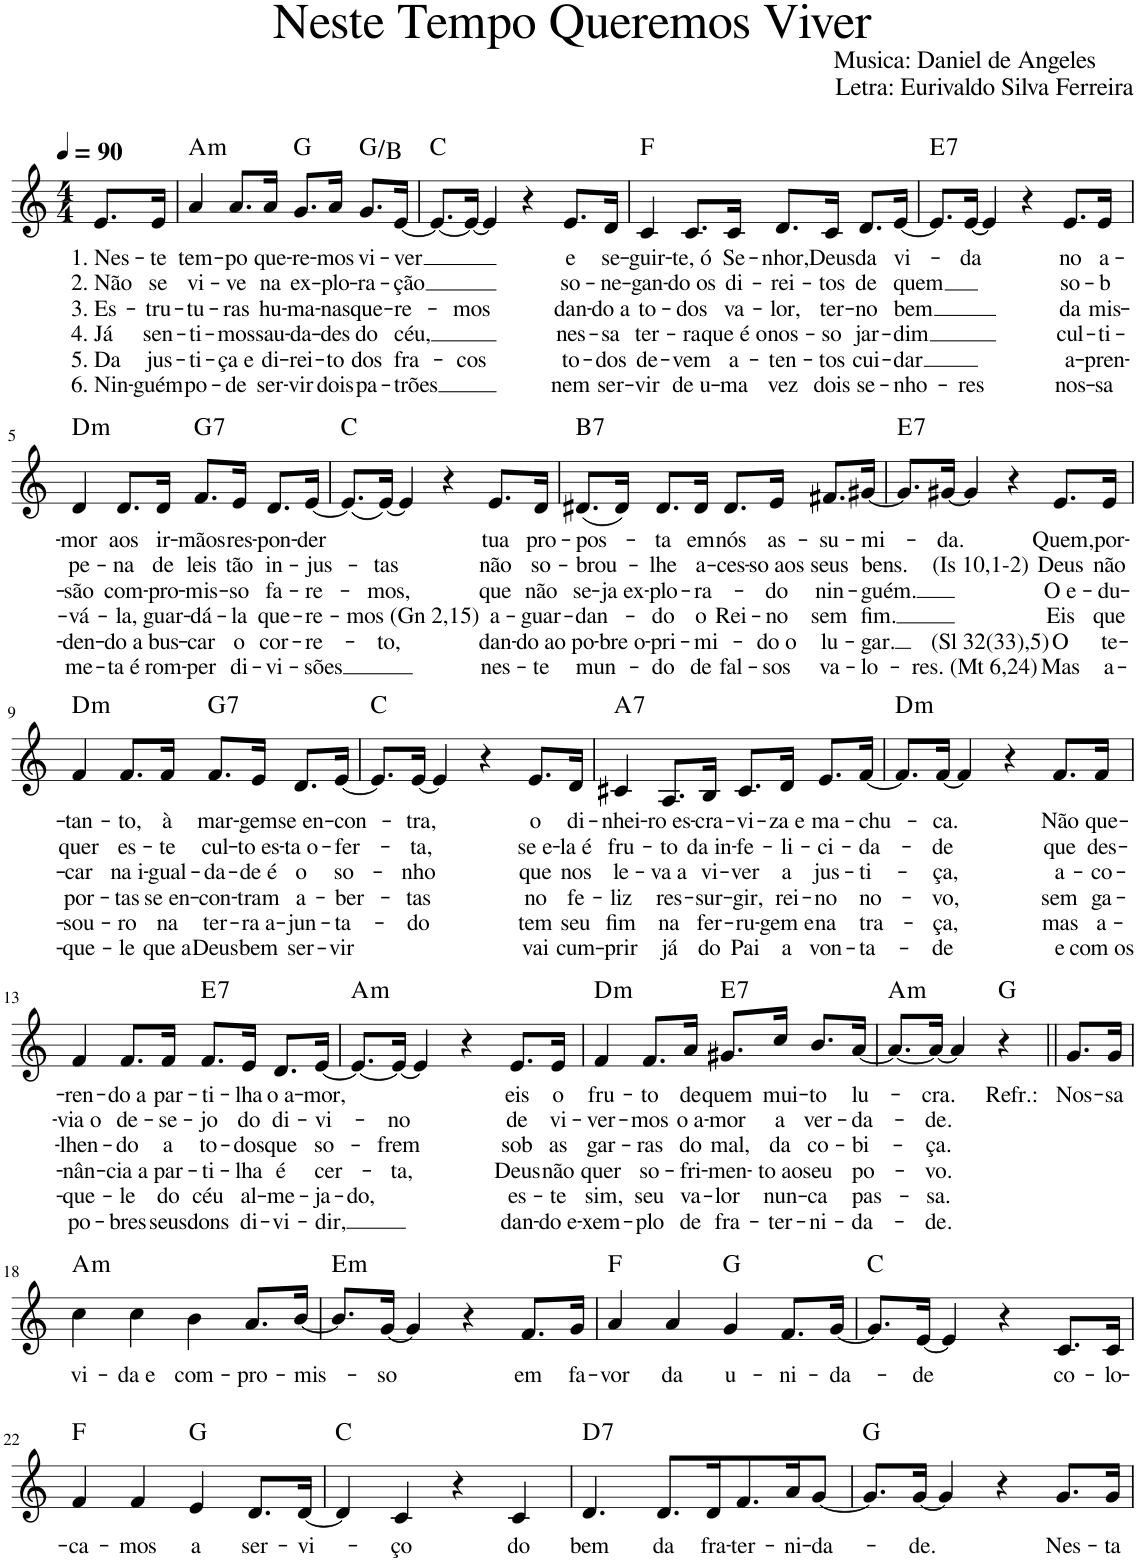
**kern	**text	**text	**text	**text	**text	**text	**harte
*part1	*part1	*part1	*part1	*part1	*part1	*part1	*part1
*staff1	*staff1	*staff1	*staff1	*staff1	*staff1	*staff1	*
*I"Voz	*	*	*	*	*	*	*
*I'Vo.	*	*	*	*	*	*	*
*clefG2	*	*	*	*	*	*	*
*k[]	*	*	*	*	*	*	*
*M4/4	*	*	*	*	*	*	*
*MM90	*	*	*	*	*	*	*
=	=	=	=	=	=	=	=
!	!LO:LY:b	!LO:LY:b	!LO:LY:b	!LO:LY:b	!LO:LY:b	!LO:LY:b	!
8.e/L	1. Nes-	2. Não	3. Es-	4. Já	5. Da	6. Nin-	.
!	!LO:LY:b	!LO:LY:b	!LO:LY:b	!LO:LY:b	!LO:LY:b	!LO:LY:b	!
16e/Jk	-te	se	-tru-	sen-	jus-	-guém	.
=1	=1	=1	=1	=1	=1	=1	=1
!	!LO:LY:b	!LO:LY:b	!LO:LY:b	!LO:LY:b	!LO:LY:b	!LO:LY:b	!LO:H:kt=m
4a/	tem-	vi-	-tu-	-ti-	-ti-	po-	A:min
!	!LO:LY:b	!LO:LY:b	!LO:LY:b	!LO:LY:b	!LO:LY:b	!LO:LY:b	!
8.a/L	-po	-ve	-ras	-mos	-ça e	-de	.
!	!LO:LY:b	!LO:LY:b	!LO:LY:b	!LO:LY:b	!LO:LY:b	!LO:LY:b	!
16a/Jk	que-	na	hu-	sau-	di-	ser-	.
!	!LO:LY:b	!LO:LY:b	!LO:LY:b	!LO:LY:b	!LO:LY:b	!LO:LY:b	!
8.g/L	-re-	ex-	-ma-	-da-	-rei-	-vir	G:maj
!	!LO:LY:b	!LO:LY:b	!LO:LY:b	!LO:LY:b	!LO:LY:b	!LO:LY:b	!
16a/Jk	-mos	-plo-	-nas	-des	-to	dois	.
!	!LO:LY:b	!LO:LY:b	!LO:LY:b	!LO:LY:b	!LO:LY:b	!LO:LY:b	!
8.g/L	vi-	-ra-	que-	do	dos	pa-	G:maj/3
!	!LO:LY:b	!LO:LY:b	!LO:LY:b	!LO:LY:b	!LO:LY:b	!LO:LY:b	!
[16e/Jk	-ver	-ção	-re-	céu,	fra-	-trões	.
=2	=2	=2	=2	=2	=2	=2	=2
8.e/L_	.	.	.	.	.	.	C:maj
!	!	!	!LO:LY:b	!	!LO:LY:b	!	!
16e/Jk_	.	.	-mos	.	-cos	.	.
4e/]	.	.	.	.	.	.	.
4r	.	.	.	.	.	.	.
!	!LO:LY:b	!LO:LY:b	!LO:LY:b	!LO:LY:b	!LO:LY:b	!LO:LY:b	!
8.e/L	e	so-	dan-	nes-	to-	nem	.
!	!LO:LY:b	!LO:LY:b	!LO:LY:b	!LO:LY:b	!LO:LY:b	!LO:LY:b	!
16d/Jk	se-	-ne-	-do a	-sa	-dos	ser-	.
=3	=3	=3	=3	=3	=3	=3	=3
!	!LO:LY:b	!LO:LY:b	!LO:LY:b	!LO:LY:b	!LO:LY:b	!LO:LY:b	!
4c/	-guir-	-gan-	to-	ter-	de-	-vir	F:maj
!	!LO:LY:b	!LO:LY:b	!LO:LY:b	!LO:LY:b	!LO:LY:b	!LO:LY:b	!
8.c/L	-te, ó	-do os	-dos	-ra	-vem	de u-	.
!	!LO:LY:b	!LO:LY:b	!LO:LY:b	!LO:LY:b	!LO:LY:b	!LO:LY:b	!
16c/Jk	Se-	di-	va-	que é o	a-	-ma	.
!	!LO:LY:b	!LO:LY:b	!LO:LY:b	!LO:LY:b	!LO:LY:b	!LO:LY:b	!
8.d/L	-nhor,	-rei-	-lor,	nos-	-ten-	vez	.
!	!LO:LY:b	!LO:LY:b	!LO:LY:b	!LO:LY:b	!LO:LY:b	!LO:LY:b	!
16c/Jk	Deus	-tos	ter-	-so	-tos	dois	.
!	!LO:LY:b	!LO:LY:b	!LO:LY:b	!LO:LY:b	!LO:LY:b	!LO:LY:b	!
8.d/L	da	de	-no	jar-	cui-	se-	.
!	!LO:LY:b	!LO:LY:b	!LO:LY:b	!LO:LY:b	!LO:LY:b	!LO:LY:b	!
[16e/Jk	vi-	quem	bem	-dim	-dar	-nho-	.
=4	=4	=4	=4	=4	=4	=4	=4
!	!	!	!	!	!	!	!LO:H:kt=7
8.e/L]	.	.	.	.	.	.	E:7
!	!LO:LY:b	!	!	!	!	!LO:LY:b	!
[16e/Jk	-da	.	.	.	.	-res	.
4e/]	.	.	.	.	.	.	.
4r	.	.	.	.	.	.	.
!	!LO:LY:b	!LO:LY:b	!LO:LY:b	!LO:LY:b	!LO:LY:b	!LO:LY:b	!
8.e/L	no	so-	da	cul-	a-	nos-	.
!	!LO:LY:b	!LO:LY:b	!LO:LY:b	!LO:LY:b	!LO:LY:b	!LO:LY:b	!
16e/Jk	a-	-b	mis-	-ti-	-pren-	-sa	.
!!LO:LB:g=z
=5	=5	=5	=5	=5	=5	=5	=5
!	!LO:LY:b	!LO:LY:b	!LO:LY:b	!LO:LY:b	!LO:LY:b	!LO:LY:b	!LO:H:kt=m
4d/	-mor	pe-	-são	-vá-	-den-	me-	D:min
!	!LO:LY:b	!LO:LY:b	!LO:LY:b	!LO:LY:b	!LO:LY:b	!LO:LY:b	!
8.d/L	aos	-na	com-	-la,	-do a	-ta é	.
!	!LO:LY:b	!LO:LY:b	!LO:LY:b	!LO:LY:b	!LO:LY:b	!LO:LY:b	!
16d/Jk	ir-	de	-pro-	guar-	bus-	rom-	.
!	!LO:LY:b	!LO:LY:b	!LO:LY:b	!LO:LY:b	!LO:LY:b	!LO:LY:b	!LO:H:kt=7
8.f/L	-mãos	leis	-mis-	-dá-	-car	-per	G:7
!	!LO:LY:b	!LO:LY:b	!LO:LY:b	!LO:LY:b	!LO:LY:b	!LO:LY:b	!
16e/Jk	res-	tão	-so	-la	o	di-	.
!	!LO:LY:b	!LO:LY:b	!LO:LY:b	!LO:LY:b	!LO:LY:b	!LO:LY:b	!
8.d/L	-pon-	in-	fa-	que-	cor-	-vi-	.
!	!LO:LY:b	!LO:LY:b	!LO:LY:b	!LO:LY:b	!LO:LY:b	!LO:LY:b	!
[16e/Jk	-der	-jus-	-re-	-re-	-re-	-sões	.
=6	=6	=6	=6	=6	=6	=6	=6
(8.e/L]	.	.	.	.	.	.	C:maj
!	!	!LO:LY:b	!LO:LY:b	!LO:LY:b	!LO:LY:b	!	!
[16e/Jk)	.	-tas	-mos,	-mos (Gn 2,15)	-to,	.	.
4e/]	.	.	.	.	.	.	.
4r	.	.	.	.	.	.	.
!	!LO:LY:b	!LO:LY:b	!LO:LY:b	!LO:LY:b	!LO:LY:b	!LO:LY:b	!
8.e/L	tua	não	que	a-	dan-	nes-	.
!	!LO:LY:b	!LO:LY:b	!LO:LY:b	!LO:LY:b	!LO:LY:b	!LO:LY:b	!
16d/Jk	pro-	so-	não	-guar-	-do ao	-te	.
=7	=7	=7	=7	=7	=7	=7	=7
!	!LO:LY:b	!LO:LY:b	!LO:LY:b	!LO:LY:b	!LO:LY:b	!LO:LY:b	!LO:H:kt=7
(8.d#X/L	-pos-	-brou-	se-	-dan-	po-	mun-	B:7
!	!	!	!LO:LY:b	!	!LO:LY:b	!	!
16d#/Jk)	.	.	-ja ex-	.	-bre o-	.	.
!	!LO:LY:b	!LO:LY:b	!LO:LY:b	!LO:LY:b	!LO:LY:b	!LO:LY:b	!
8.d#/L	-ta	-lhe	-plo-	-do	-pri-	-do	.
!	!LO:LY:b	!LO:LY:b	!LO:LY:b	!LO:LY:b	!LO:LY:b	!LO:LY:b	!
16d#/Jk	em	a-	-ra-	o	-mi-	de	.
!	!LO:LY:b	!LO:LY:b	!	!LO:LY:b	!	!LO:LY:b	!
8.d#/L	nós	-ces-	.	Rei-	.	fal-	.
!	!LO:LY:b	!LO:LY:b	!LO:LY:b	!LO:LY:b	!LO:LY:b	!LO:LY:b	!
16e/Jk	as-	-so aos	-do	-no	-do o	-sos	.
!	!LO:LY:b	!LO:LY:b	!LO:LY:b	!LO:LY:b	!LO:LY:b	!LO:LY:b	!
8.f#X/L	-su-	seus	nin-	sem	lu-	va-	.
!	!LO:LY:b	!LO:LY:b	!LO:LY:b	!LO:LY:b	!LO:LY:b	!LO:LY:b	!
[16g#X/Jk	-mi-	bens.	-guém.	fim.	-gar.	-lo-	.
=8	=8	=8	=8	=8	=8	=8	=8
!	!	!	!	!	!	!	!LO:H:kt=7
8.g#/L]	.	.	.	.	.	.	E:7
!	!LO:LY:b	!LO:LY:b	!	!	!LO:LY:b	!LO:LY:b	!
[16g#X/Jk	-da.	(Is 10,1-2)	.	.	(Sl 32(33),5)	-res. (Mt 6,24)	.
4g#/]	.	.	.	.	.	.	.
4r	.	.	.	.	.	.	.
!	!LO:LY:b	!LO:LY:b	!LO:LY:b	!LO:LY:b	!LO:LY:b	!LO:LY:b	!
8.e/L	Quem,	Deus	O e-	Eis	O	Mas	.
!	!LO:LY:b	!LO:LY:b	!LO:LY:b	!LO:LY:b	!LO:LY:b	!LO:LY:b	!
16e/Jk	por-	não	-du-	que	te-	a-	.
!!LO:LB:g=z
=9	=9	=9	=9	=9	=9	=9	=9
!	!LO:LY:b	!LO:LY:b	!LO:LY:b	!LO:LY:b	!LO:LY:b	!LO:LY:b	!LO:H:kt=m
4f/	-tan-	quer	-car	por-	-sou-	-que-	D:min
!	!LO:LY:b	!LO:LY:b	!LO:LY:b	!LO:LY:b	!LO:LY:b	!LO:LY:b	!
8.f/L	-to,	es-	na i-	-tas	-ro	-le	.
!	!LO:LY:b	!LO:LY:b	!LO:LY:b	!LO:LY:b	!LO:LY:b	!LO:LY:b	!
16f/Jk	à	-te	-gual-	se en-	na	que a	.
!	!LO:LY:b	!LO:LY:b	!LO:LY:b	!LO:LY:b	!LO:LY:b	!LO:LY:b	!LO:H:kt=7
8.f/L	mar-	cul-	-da-	-con-	ter-	Deus	G:7
!	!LO:LY:b	!LO:LY:b	!LO:LY:b	!LO:LY:b	!LO:LY:b	!LO:LY:b	!
16e/Jk	-gem	-to es-	-de é	-tram	-ra a-	bem	.
!	!LO:LY:b	!LO:LY:b	!LO:LY:b	!LO:LY:b	!LO:LY:b	!LO:LY:b	!
8.d/L	se en-	-ta o-	o	a-	-jun-	ser-	.
!	!LO:LY:b	!LO:LY:b	!LO:LY:b	!LO:LY:b	!LO:LY:b	!LO:LY:b	!
[16e/Jk	-con-	-fer-	so-	-ber-	-ta-	-vir	.
=10	=10	=10	=10	=10	=10	=10	=10
8.e/L]	.	.	.	.	.	.	C:maj
!	!LO:LY:b	!LO:LY:b	!LO:LY:b	!LO:LY:b	!LO:LY:b	!	!
[16e/Jk	-tra,	-ta,	-nho	-tas	-do	.	.
4e/]	.	.	.	.	.	.	.
4r	.	.	.	.	.	.	.
!	!LO:LY:b	!LO:LY:b	!LO:LY:b	!LO:LY:b	!LO:LY:b	!LO:LY:b	!
8.e/L	o	se e-	que	no	tem	vai	.
!	!LO:LY:b	!LO:LY:b	!LO:LY:b	!LO:LY:b	!LO:LY:b	!LO:LY:b	!
16d/Jk	di-	-la é	nos	fe-	seu	cum-	.
=11	=11	=11	=11	=11	=11	=11	=11
!	!LO:LY:b	!LO:LY:b	!LO:LY:b	!LO:LY:b	!LO:LY:b	!LO:LY:b	!LO:H:kt=7
4c#X/	-nhei-	fru-	le-	-liz	fim	-prir	A:7
!	!LO:LY:b	!LO:LY:b	!LO:LY:b	!LO:LY:b	!LO:LY:b	!LO:LY:b	!
8.A/L	-ro es-	-to	-va a	res-	na	já	.
!	!LO:LY:b	!LO:LY:b	!LO:LY:b	!LO:LY:b	!LO:LY:b	!LO:LY:b	!
16B/Jk	-cra-	da in-	vi-	-sur-	fer-	do	.
!	!LO:LY:b	!LO:LY:b	!LO:LY:b	!LO:LY:b	!LO:LY:b	!LO:LY:b	!
8.c#/L	-vi-	-fe-	-ver	-gir,	-ru-	Pai	.
!	!LO:LY:b	!LO:LY:b	!LO:LY:b	!LO:LY:b	!LO:LY:b	!LO:LY:b	!
16d/Jk	-za e	-li-	a	rei-	-gem e	a	.
!	!LO:LY:b	!LO:LY:b	!LO:LY:b	!LO:LY:b	!LO:LY:b	!LO:LY:b	!
8.e/L	ma-	-ci-	jus-	-no	na	von-	.
!	!LO:LY:b	!LO:LY:b	!LO:LY:b	!LO:LY:b	!LO:LY:b	!LO:LY:b	!
[16f/Jk	-chu-	-da-	-ti-	no-	tra-	-ta-	.
=12	=12	=12	=12	=12	=12	=12	=12
!	!	!	!	!	!	!	!LO:H:kt=m
8.f/L]	.	.	.	.	.	.	D:min
!	!LO:LY:b	!LO:LY:b	!LO:LY:b	!LO:LY:b	!LO:LY:b	!LO:LY:b	!
[16f/Jk	-ca.	-de	-ça,	-vo,	-ça,	-de	.
4f/]	.	.	.	.	.	.	.
4r	.	.	.	.	.	.	.
!	!LO:LY:b	!LO:LY:b	!LO:LY:b	!LO:LY:b	!LO:LY:b	!LO:LY:b	!
8.f/L	Não	que	a-	sem	mas	e	.
!	!LO:LY:b	!LO:LY:b	!LO:LY:b	!LO:LY:b	!LO:LY:b	!LO:LY:b	!
16f/Jk	que-	des-	-co-	ga-	a-	com os	.
!!LO:LB:g=z
=13	=13	=13	=13	=13	=13	=13	=13
!	!LO:LY:b	!LO:LY:b	!LO:LY:b	!LO:LY:b	!LO:LY:b	!LO:LY:b	!
4f/	-ren-	-via o	-lhen-	-nân-	-que-	po-	.
!	!LO:LY:b	!LO:LY:b	!LO:LY:b	!LO:LY:b	!LO:LY:b	!LO:LY:b	!
8.f/L	-do a	de-	-do	-cia a	-le	-bres	.
!	!LO:LY:b	!LO:LY:b	!LO:LY:b	!LO:LY:b	!LO:LY:b	!LO:LY:b	!
16f/Jk	par-	-se-	a	par-	do	seus	.
!	!LO:LY:b	!LO:LY:b	!LO:LY:b	!LO:LY:b	!LO:LY:b	!LO:LY:b	!LO:H:kt=7
8.f/L	-ti-	-jo	to-	-ti-	céu	dons	E:7
!	!LO:LY:b	!LO:LY:b	!LO:LY:b	!LO:LY:b	!LO:LY:b	!LO:LY:b	!
16e/Jk	-lha	do	-dos	-lha	al-	di-	.
!	!LO:LY:b	!LO:LY:b	!LO:LY:b	!LO:LY:b	!LO:LY:b	!LO:LY:b	!
8.d/L	o a-	di-	que	é	-me-	-vi-	.
!	!LO:LY:b	!LO:LY:b	!LO:LY:b	!LO:LY:b	!LO:LY:b	!LO:LY:b	!
[16e/Jk	-mor,	-vi-	so-	cer-	-ja-	-dir,	.
=14	=14	=14	=14	=14	=14	=14	=14
!	!	!	!	!	!LO:LY:b	!	!LO:H:kt=m
8.e/L_	.	.	.	.	-do,	.	A:min
!	!	!LO:LY:b	!LO:LY:b	!LO:LY:b	!	!	!
16e/Jk_	.	-no	-frem	-ta,	.	.	.
4e/]	.	.	.	.	.	.	.
4r	.	.	.	.	.	.	.
!	!LO:LY:b	!LO:LY:b	!LO:LY:b	!LO:LY:b	!LO:LY:b	!LO:LY:b	!
8.e/L	eis	de	sob	Deus	es-	dan-	.
!	!LO:LY:b	!LO:LY:b	!LO:LY:b	!LO:LY:b	!LO:LY:b	!LO:LY:b	!
16e/Jk	o	vi-	as	não	-te	-do e-	.
=15	=15	=15	=15	=15	=15	=15	=15
!	!LO:LY:b	!LO:LY:b	!LO:LY:b	!LO:LY:b	!LO:LY:b	!LO:LY:b	!LO:H:kt=m
4f/	fru-	-ver-	gar-	quer	sim,	-xem-	D:min
!	!LO:LY:b	!LO:LY:b	!LO:LY:b	!LO:LY:b	!LO:LY:b	!LO:LY:b	!
8.f/L	-to	-mos	-ras	so-	seu	-plo	.
!	!LO:LY:b	!LO:LY:b	!LO:LY:b	!LO:LY:b	!LO:LY:b	!LO:LY:b	!
16a/Jk	de	o a-	do	-fri-	va-	de	.
!	!LO:LY:b	!LO:LY:b	!LO:LY:b	!LO:LY:b	!LO:LY:b	!LO:LY:b	!LO:H:kt=7
8.g#X/L	quem	-mor	mal,	-men-	-lor	fra-	E:7
!	!LO:LY:b	!LO:LY:b	!LO:LY:b	!LO:LY:b	!LO:LY:b	!LO:LY:b	!
16cc/Jk	mui-	a	da	-to ao	nun-	-ter-	.
!	!LO:LY:b	!LO:LY:b	!LO:LY:b	!LO:LY:b	!LO:LY:b	!LO:LY:b	!
8.b/L	-to	ver-	co-	seu	-ca	-ni-	.
!	!LO:LY:b	!LO:LY:b	!LO:LY:b	!LO:LY:b	!LO:LY:b	!LO:LY:b	!
[16a/Jk	lu-	-da-	-bi-	po-	pas-	-da-	.
=16	=16	=16	=16	=16	=16	=16	=16
!	!	!	!	!	!	!	!LO:H:kt=m
8.a/L_	.	.	.	.	.	.	A:min
!	!LO:LY:b	!LO:LY:b	!LO:LY:b	!LO:LY:b	!LO:LY:b	!LO:LY:b	!
16a/Jk_	-cra.	-de.	-ça.	-vo.	-sa.	-de.	.
4a/]	.	.	.	.	.	.	.
!	!LO:LY:b	!	!	!	!	!	!
4r	Refr.:	.	.	.	.	.	G:maj
=17||	=17||	=17||	=17||	=17||	=17||	=17||	=17||
!	!LO:LY:b	!	!	!	!	!	!
8.g/L	Nos-	.	.	.	.	.	.
!	!LO:LY:b	!	!	!	!	!	!
16g/Jk	-sa	.	.	.	.	.	.
!!LO:LB:g=z
=18	=18	=18	=18	=18	=18	=18	=18
!	!LO:LY:b	!	!	!	!	!	!LO:H:kt=m
4cc\	vi-	.	.	.	.	.	A:min
!	!LO:LY:b	!	!	!	!	!	!
4cc\	-da e	.	.	.	.	.	.
!	!LO:LY:b	!	!	!	!	!	!
4b\	com-	.	.	.	.	.	.
!	!LO:LY:b	!	!	!	!	!	!
8.a/L	-pro-	.	.	.	.	.	.
!	!LO:LY:b	!	!	!	!	!	!
[16b/Jk	-mis-	.	.	.	.	.	.
=19	=19	=19	=19	=19	=19	=19	=19
!	!	!	!	!	!	!	!LO:H:kt=m
8.b/L]	.	.	.	.	.	.	E:min
!	!LO:LY:b	!	!	!	!	!	!
[16g/Jk	-so	.	.	.	.	.	.
4g/]	.	.	.	.	.	.	.
4r	.	.	.	.	.	.	.
!	!LO:LY:b	!	!	!	!	!	!
8.f/L	em	.	.	.	.	.	.
!	!LO:LY:b	!	!	!	!	!	!
16g/Jk	fa-	.	.	.	.	.	.
=20	=20	=20	=20	=20	=20	=20	=20
!	!LO:LY:b	!	!	!	!	!	!
4a/	-vor	.	.	.	.	.	F:maj
!	!LO:LY:b	!	!	!	!	!	!
4a/	da	.	.	.	.	.	.
!	!LO:LY:b	!	!	!	!	!	!
4g/	u-	.	.	.	.	.	G:maj
!	!LO:LY:b	!	!	!	!	!	!
8.f/L	-ni-	.	.	.	.	.	.
!	!LO:LY:b	!	!	!	!	!	!
[16g/Jk	-da-	.	.	.	.	.	.
=21	=21	=21	=21	=21	=21	=21	=21
8.g/L]	.	.	.	.	.	.	C:maj
!	!LO:LY:b	!	!	!	!	!	!
[16e/Jk	-de	.	.	.	.	.	.
4e/]	.	.	.	.	.	.	.
4r	.	.	.	.	.	.	.
!	!LO:LY:b	!	!	!	!	!	!
8.c/L	co-	.	.	.	.	.	.
!	!LO:LY:b	!	!	!	!	!	!
16c/Jk	-lo-	.	.	.	.	.	.
!!LO:LB:g=z
=22	=22	=22	=22	=22	=22	=22	=22
!	!LO:LY:b	!	!	!	!	!	!
4f/	-ca-	.	.	.	.	.	F:maj
!	!LO:LY:b	!	!	!	!	!	!
4f/	-mos	.	.	.	.	.	.
!	!LO:LY:b	!	!	!	!	!	!
4e/	a	.	.	.	.	.	G:maj
!	!LO:LY:b	!	!	!	!	!	!
8.d/L	ser-	.	.	.	.	.	.
!	!LO:LY:b	!	!	!	!	!	!
[16d/Jk	-vi-	.	.	.	.	.	.
=23	=23	=23	=23	=23	=23	=23	=23
4d/]	.	.	.	.	.	.	C:maj
!	!LO:LY:b	!	!	!	!	!	!
4c/	-ço	.	.	.	.	.	.
4r	.	.	.	.	.	.	.
!	!LO:LY:b	!	!	!	!	!	!
4c/	do	.	.	.	.	.	.
=24	=24	=24	=24	=24	=24	=24	=24
!	!LO:LY:b	!	!	!	!	!	!LO:H:kt=7
4.d/	bem	.	.	.	.	.	D:7
!	!LO:LY:b	!	!	!	!	!	!
8.d/L	da	.	.	.	.	.	.
!	!LO:LY:b	!	!	!	!	!	!
16d/K	fra-	.	.	.	.	.	.
!	!LO:LY:b	!	!	!	!	!	!
8.f/	-ter-	.	.	.	.	.	.
!	!LO:LY:b	!	!	!	!	!	!
16a/K	-ni-	.	.	.	.	.	.
!	!LO:LY:b	!	!	!	!	!	!
[8g/J	-da-	.	.	.	.	.	.
=25	=25	=25	=25	=25	=25	=25	=25
8.g/L]	.	.	.	.	.	.	G:maj
!	!LO:LY:b	!	!	!	!	!	!
[16g/Jk	-de.	.	.	.	.	.	.
4g/]	.	.	.	.	.	.	.
4r	.	.	.	.	.	.	.
!	!LO:LY:b	!	!	!	!	!	!
8.g/L	Nes-	.	.	.	.	.	.
!	!LO:LY:b	!	!	!	!	!	!
16g/Jk	-ta	.	.	.	.	.	.
=	=	=	=	=	=	=	=
*-	*-	*-	*-	*-	*-	*-	*-
